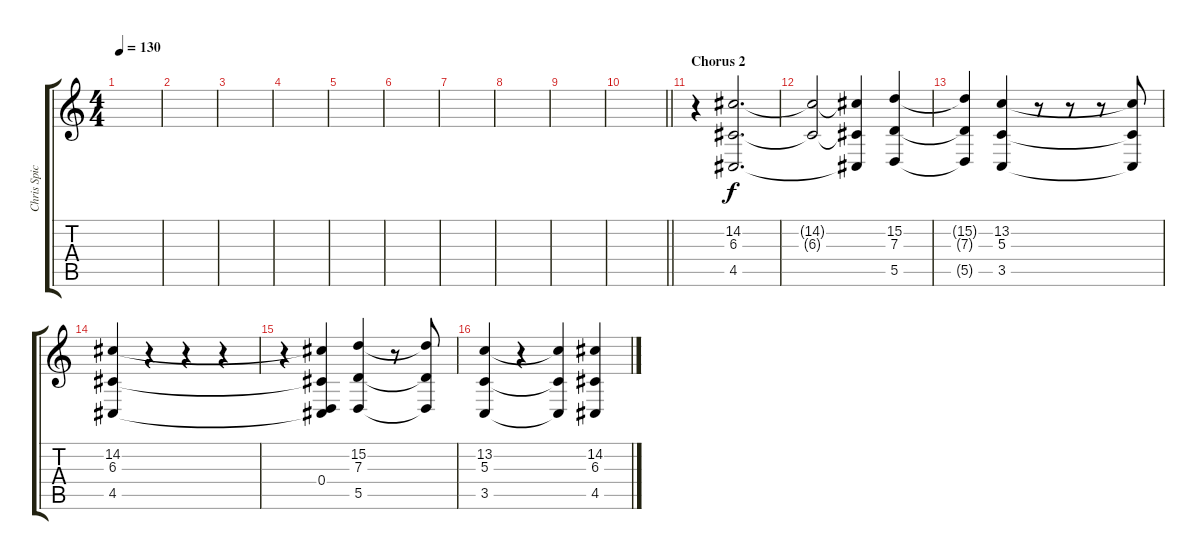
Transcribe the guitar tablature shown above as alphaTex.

\track ("Chris Spicuzza" "Chris Spic") {instrument lead3calliope}
\staff {score tabs}
\tuning (E4 B3 G3 D3 A2 E2) {hide}
\ts (4 4)
\tempo 130
\clef g2
\ks c
|
|
|
|
|
|
|
|
|
\barLineRight lightlight
|
\section ("" "Chorus 2")
r.4 (14.2 6.3 4.5).2{d} |
(14.2{t} 6.3{t}).2 (14.2{t} 6.3{t} 4.5{t}).4 (15.2 7.3 5.5).4 |
(15.2{t} 7.3{t} 5.5{t}).4 (13.2 5.3 3.5).4 r.8 r.8 r.8 (13.2{t} 5.3{t} 3.5{t}).8 |
(14.2 6.3 4.5).4 r.4 r.4 r.4 |
r.4 (14.2{t} 6.3{t} 0.4 4.5{t}).4 (15.2 7.3 5.5).4 r.8 (15.2{t} 7.3{t} 5.5{t}).8 |
(13.2 5.3 3.5).4 r.4 (13.2{t} 5.3{t} 3.5{t}).4 (14.2 6.3 4.5).4
